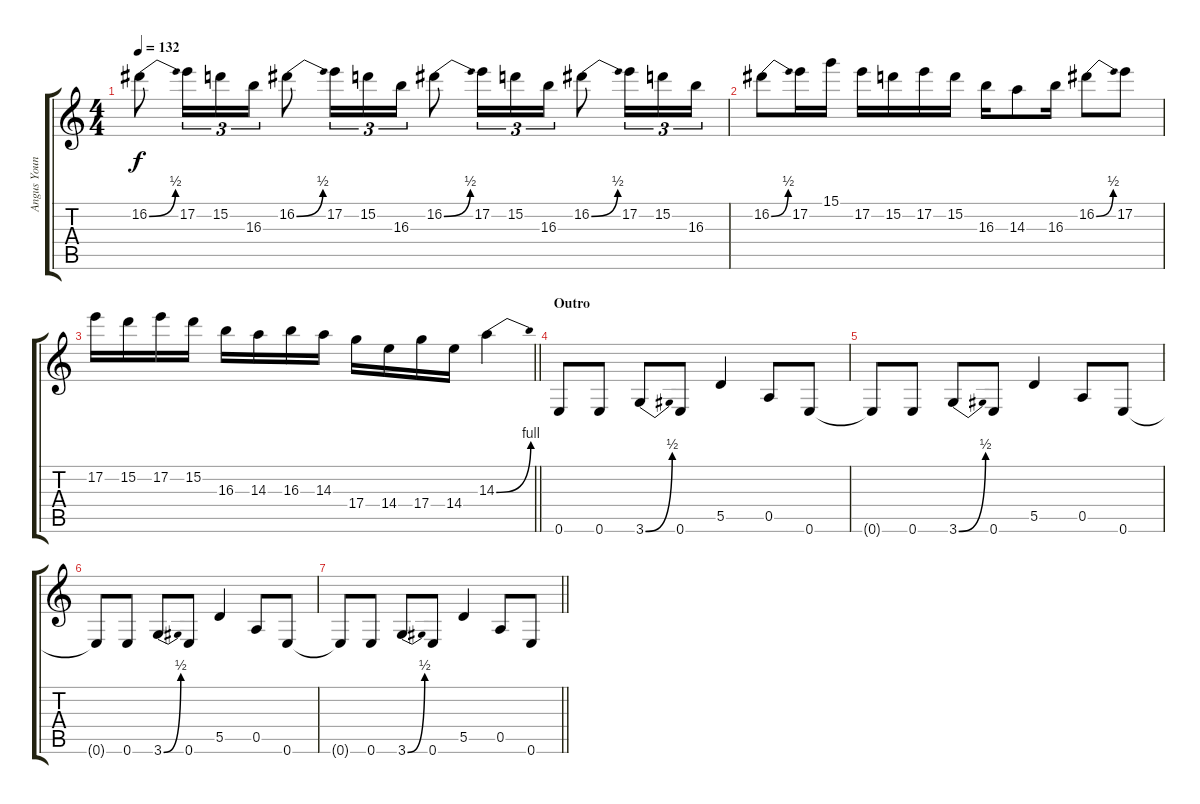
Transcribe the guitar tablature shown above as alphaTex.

\track ("Angus Young" "Angus Youn") {instrument overdrivenguitar}
\staff {score tabs}
\tuning (E4 B3 G3 D3 A2 E2) {hide}
\ts (4 4)
\tempo 132
\clef g2
\ks c
16.2{be (bend 0 0 60 2)}.8{dy f} 17.2.16{tu (3 2)} 15.2.16{tu (3 2)} 16.3.16{tu (3 2)} 16.2{be (bend 0 0 60 2)}.8 17.2.16{tu (3 2)} 15.2.16{tu (3 2)} 16.3.16{tu (3 2)} 16.2{be (bend 0 0 60 2)}.8 17.2.16{tu (3 2)} 15.2.16{tu (3 2)} 16.3.16{tu (3 2)} 16.2{be (bend 0 0 60 2)}.8 17.2.16{tu (3 2)} 15.2.16{tu (3 2)} 16.3.16{tu (3 2)} |
16.2{be (bend 0 0 60 2)}.8 17.2.16 15.1.16 17.2.16 15.2.16 17.2.16 15.2.16 16.3.16 14.3.8 16.3.16 16.2{be (bend 0 0 60 2)}.8 17.2.8 |
\barLineRight lightlight
17.2.16 15.2.16 17.2.16 15.2.16 16.3.16 14.3.16 16.3.16 14.3.16 17.4.16 14.4.16 17.4.16 14.4.16 14.3{be (bend 0 0 60 4)}.4 |
\section ("" "Outro")
0.6.8{volume 13} 0.6.8 3.6{be (bend 0 0 60 2)}.8 0.6.8 5.5.4{volume 12} 0.5.8 0.6.8 |
0.6{t}.8{volume 11} 0.6.8 3.6{be (bend 0 0 60 2)}.8 0.6.8{volume 10} 5.5.4 0.5.8{volume 8} 0.6.8 |
0.6{t}.8{volume 7} 0.6.8 3.6{be (bend 0 0 60 2)}.8 0.6.8{volume 6} 5.5.4 0.5.8 0.6.8{volume 5} |
\barLineRight lightlight
0.6{t}.8 0.6.8{volume 4} 3.6{be (bend 0 0 60 2)}.8 0.6.8{volume 3} 5.5.4 0.5.8{volume 0} 0.6.8
